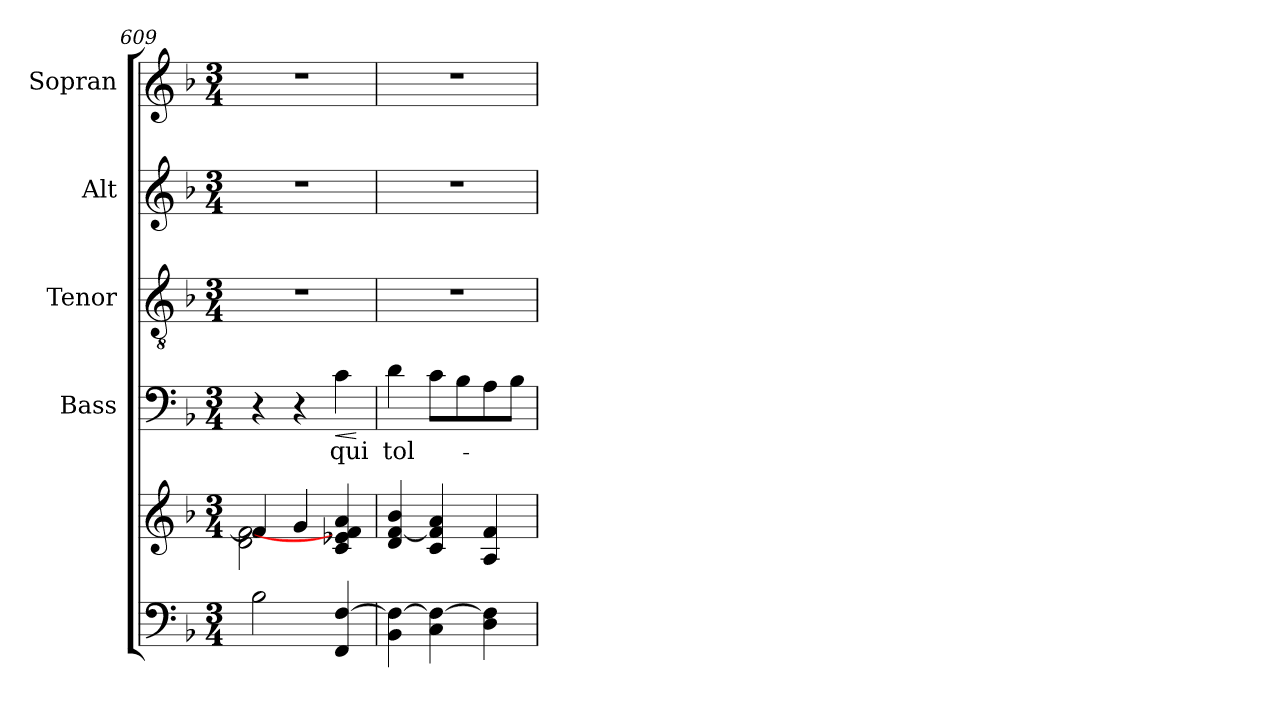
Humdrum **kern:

**kern	**kern	**kern	**text	**dynam	**kern	**kern	**kern
*part5	*part5	*part4	*part4	*part4	*part3	*part2	*part1
*staff6	*staff5	*staff4	*staff4	*staff4	*staff3	*staff2	*staff1
*	*	*I"Bass	*	*	*I"Tenor	*I"Alt	*I"Sopran
*	*	*I'B.	*	*	*I'T.	*I'A.	*I'S.
!!LO:LB:g=z
*clefF4	*clefG2	*clefF4	*	*	*clefGv2	*clefG2	*clefG2
*k[b-]	*k[b-]	*k[b-]	*	*	*k[b-]	*k[b-]	*k[b-]
*F:	*F:	*F:	*	*	*F:	*F:	*F:
*M3/4	*M3/4	*M3/4	*	*	*M3/4	*M3/4	*M3/4
=609	=609	=609	=609	=609	=609	=609	=609
*	*^	*	*	*	*	*	*
2B-\	4f/]	2d\ [<2f\	4r	.	.	2.r	2.r	2.r
.	4g/	.	4r	.	.	.	.	.
!	!	!	!	!LO:LY:b	!LO:HP:b	!	!	!
4FF/ [4F/	4c/ 4e-X/ 4f/ 4a/	4ryy	4c\	qui	<	.	.	.
*	*v	*v	*	*	*	*	*	*
.	.	.	.	[	.	.	.
=610	=610	=610	=610	=610	=610	=610	=610
!	!	!	!LO:LY:b	!	!	!	!
4BB-\ 4F\_	4d/ [4f/ 4b-/	4d\	tol-	.	2.r	2.r	2.r
4C\ 4F\_	4c/ 4f/] 4a/	8c\L	.	.	.	.	.
.	.	8B-\	.	.	.	.	.
4D\ 4F\]	4A/ 4f/	8A\	.	.	.	.	.
.	.	8B-\J	.	.	.	.	.
=	=	=	=	=	=	=	=
*-	*-	*-	*-	*-	*-	*-	*-
